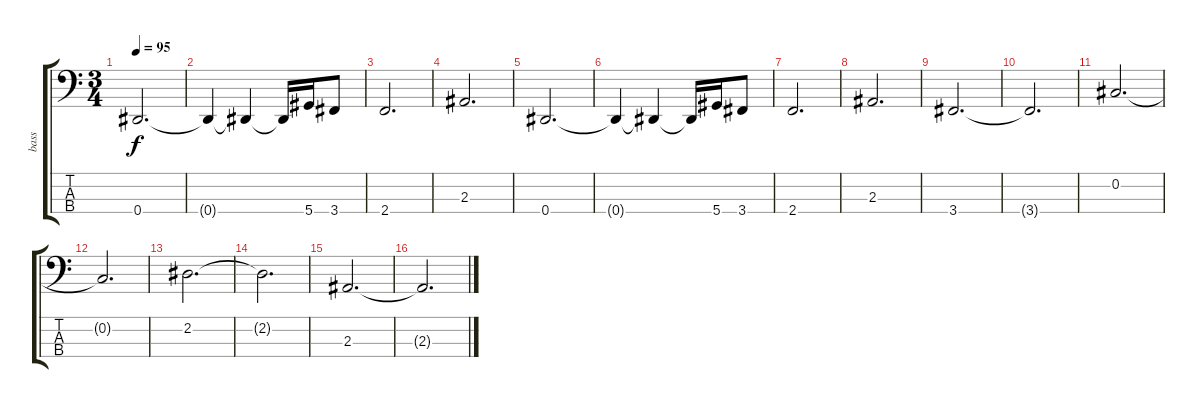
\track ("bass" "bass") {instrument electricbassfinger}
\staff {score tabs}
\tuning (Gb2 Db2 Ab1 Eb1) {hide}
\ts (3 4)
\tempo 95
\clef f4
\ks c
0.4.2{d dy f} |
0.4{t}.4 0.4{t}.4 0.4{t}.16 5.4.16 3.4.8 |
2.4.2{d} |
2.3.2{d} |
0.4.2{d} |
0.4{t}.4 0.4{t}.4 0.4{t}.16 5.4.16 3.4.8 |
2.4.2{d} |
2.3.2{d} |
3.4.2{d} |
3.4{t}.2{d} |
0.2.2{d} |
0.2{t}.2{d} |
2.2.2{d} |
2.2{t}.2{d} |
2.3.2{d} |
2.3{t}.2{d}
